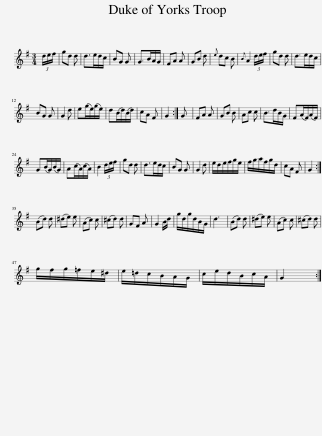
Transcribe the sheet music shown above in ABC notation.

X:1
L:1/8
M:3/4
I:linebreak $
K:G
V:1 treble
V:1
 (3d/e/f/ | gd d | d>ed/c/ | BG G | G>BA/G/ | %5
 FA A | GB d |{e} dc B |{B} A2 (3d/e/f/ | gd d | %10
 d>ed/c/ |$ BG G | G2 d | e(g/e/)(g/e/) | d(B/d/)(B/d/) | %15
 cA F | G2 :| G | FA A | GB B | %20
 Ac c | B>dB/G/ | F(A/F/)(A/F/) |$ G(B/G/)(B/G/) | A(c/A/)(c/A/) | %25
 B2 (3d/e/f/ | gd d | d>ed/c/ | BG G | G2 d | %30
 e/d/e/f/g/e/ | f/g/a/f/g/d/ | cA F | G2 :|$ (Bd) d | %35
 (^de) e | (Ac) c | (^cd) d | GF A | G2 B/d/ | %40
 g/d/g/d/B/G/ | d3 | (Bd) d | (^de) e | (Ac) c | %45
 (^cd) d |$ g/f/g/=f/e/^d/ | e/=d/c/B/A/G/ | c/e/d/B/c/A/ | G2 :| %50
